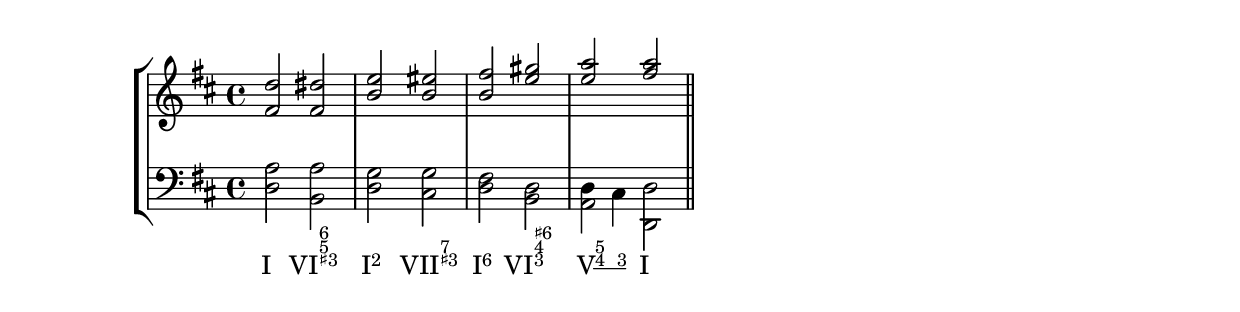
% cadenca.ly ::- a lilypond encoded cadence for demonstrating some
% capabilities of harmonyli.ly, a LilyPond library for integrating
% functional harmony analysis symbols into a score
%
% (c) 2019  Karsten Reincke (Frankfurt/Germany)
%
% This file is licensed under CC-BY-SA 4.0 international
% for details see https://creativecommons.org/licenses/by-sa/4.0/

\version "2.20.0"

\header { tagline = "" }
% harmonyli.ly :- a library for inserting Functional Harmony Analysis Symbols 
% into musical scores encoded in and created by LilyPOnd
%
% Copyright (c) 2019 Karsten Reincke, Frankfurt, Hans Blum
%
% release 1.2
%
% This file is distributed either under the terms of the MIT license or under 
% the terms of the GPLv3 license. Feel free to choose the distribution method 
% you prefer by deleting the unsuitable licensing statement (Don't delete both): 
%
% (a) If you want to use it under the terms of the MIT license erase the 
%     following GPLv3 licensing statement:
% (b) If you want to use harmonyli.ly under the terms of the GPLv2 license
%      erase the following MIT license text
%
% GPLv3-Licensing Statement
% -------------------------

% This program is free software: you can redistribute it and/or modify
% it under the terms of the GNU General Public License as published by
% the Free Software Foundation, either version 3 of the License, or
% (at your option) any later version.

% This program is distributed in the hope that it will be useful,
% but WITHOUT ANY WARRANTY; without even the implied warranty of
% MERCHANTABILITY or FITNESS FOR A PARTICULAR PURPOSE.  See the
% GNU General Public License for more details.

% You should have received a copy of the GNU General Public License
% along with this program.  If not, see <https://www.gnu.org/licenses/>.

% MIT-License and Licensing Statement
% --------------------------------------
% Copyright 2019 Karsten Reincke, Frankfurt

% Permission is hereby granted, free of charge, to any person 
% obtaining a copy of this software and associated documentation 
% files (the "Software"), to deal in the Software without 
% restriction, including without limitation the rights to use, 
% copy, modify, merge, publish, distribute, sublicense, and/or sell 
% copies of the Software, and to permit persons to whom the 
% Software is furnished to do so, subject to the following conditions:

% The above copyright notice and this permission notice shall be 
% included in all copies or substantial portions of the Software.

% THE SOFTWARE IS PROVIDED "AS IS", WITHOUT WARRANTY OF ANY KIND, 
% EXPRESS OR IMPLIED, INCLUDING BUT NOT LIMITED TO THE WARRANTIES 
% OF MERCHANTABILITY, FITNESS FOR A PARTICULAR PURPOSE AND 
% NONINFRINGEMENT. IN NO EVENT SHALL THE AUTHORS OR COPYRIGHT 
% HOLDERS BE LIABLE FOR ANY CLAIM, DAMAGES OR OTHER LIABILITY, 
% WHETHER IN AN ACTION OF CONTRACT, TORT OR OTHERWISE, ARISING 
% FROM, OUT OF OR IN CONNECTION WITH THE SOFTWARE OR THE USE 
% OR OTHER DEALINGS IN THE SOFTWARE.
%
% Some Compliance Hints: 
% ----------------------
% (A) MIT Usage
% -------------
% (1) For using harmonyli.ly compliantly it is sufficient if the
% MIT license text is part of this file.
% (2) For modifying harmonyli.ly compliantly or for using part of
% it, it is sufficient if the MIT license text is included in 
% all copies or substantial portions
% (3) Under the terms of the MIT license you may use harmonyli.ly
% as part of your overarching work and you may distribute this
% overarching complex as whole under any license you want. But
% you may not erase the MIT license text in this file or in
% all derived files - just as the MIT license requires:
%
% The above copyright notice and this permission notice shall be 
% included in all copies or substantial portions of the Software.
%
% (B) GPLv3 Usage
% ---------------
% If you prefer to distribute harmonyli.ly under the terms of the
% GPLv3, then you have to fulfill all requirements of the GPLv3,
% especially those of §4 and §5 (strong copyleft effect and so on)
% and those of §6 (Conveying Non-Source Forms)
%
%%%%%%%%%%%%%%%%%%%%%%%%%%%%%%%%%%%%%%%%%%%%%%%%%%%%%%%%%%%%%%%%%%%%

% Reference to groundwork
% -----------------------
% harmonyli.ly heavily uses ideas and code of Klaus Blum's groundwork which has 
% been published in the 'Lilypond Snippet Repository':
% -> http://lsr.di.unimi.it/LSR/Item?id=967
%
% In a mail from Nov. the 4th 2019 Klaus Blum explicitly approved that he 
% a) distributes his code under the terms of the (American) public domain 
% b) agrees to use his file as groundwork for harmonyli.ly
% c) to distribute the result under the terms of of a dual-license: the user 
%    shall be enabled to choose whether he wants to use it under the terms
%   of the GPLv3 or the MIT
%
% Just as Klaus Blum's groundwork, also harmonyli.ly uses some explanations of 
% Neil Puttock by which he described the use text span engraver.
% -> http://www.mail-archive.com/lilypond-user%40gnu.org/msg60732.html
%%%%%%%%%%%%%%%%%%%%%%%%%%%%%%%%%%%%%%%%%%%%%%%%%%%%%%%%%%%%%%%%%%%%

\version "2.20.0"


%%%%%%%%%%%%%%%%%%%%%%%%%%%%%%%%%%%%%%%%%%%%%%%%%%%%%%%%%%%%%%%%%%%%%%%%%%%
% For details of the implementation take a look at the tutorial in doc 
%%%%%%%%%%%%%%%%%%%%%%%%%%%%%%%%%%%%%%%%%%%%%%%%%%%%%%%%%%%%%%%%%%%%%%%%%%%%


% harmonyli.ly config area

% ImInfix

#(define imInfix "")


% ---------------------------------------------------------------------
% Harmonyli Interface No 1: The basic method for inserting all manually
% ---------------------------------------------------------------------

#(define-markup-command (addnum layout props adc adn ANL)
  (markup? markup? list?)
  (interpret-markup layout props
    (cond 
      ( (member adc ANL)
        #{
           \markup \numx #adn
        #}
      )
      ( else
        #{
           \markup  #adn 
        #}
      )
    )
  )
)
 
#(define-markup-command (has layout props RS SN BN aN bN cN dN eN CT fstl fstr NUNS)
  (markup? markup? markup? markup? markup? markup? markup? markup? markup? markup? markup? list?)
  (let* ((lCT (string-append "[" CT "]")))
    (if (equal? CT "")(set! lCT ""))
    (interpret-markup layout props
     #{
       \markup{
         \concat {
           $fstl
           \override #'(baseline-skip . 1.4)
           \center-column {
             \override #`(direction . ,UP)
             \override #'(baseline-skip . 2.0)
             \dir-column {
               \halign #CENTER
                \concat { $RS \tiny {  $lCT  } }
               \tiny
               \halign #CENTER
               $SN
             }
             \tiny
             $BN
           }
           \tiny
           \override #`(direction . ,UP)
           \override #'(baseline-skip . 0.8)
           \dir-column {
             " "
             {
               \override #`(direction . ,UP)
               \override #'(baseline-skip . 1.3)
               \dir-column { 
                 \addnum "a" $aN $NUNS  
                 \addnum "b" $bN $NUNS  
                 \addnum "c" $cN $NUNS
                 \addnum "d" $dN $NUNS   
                 \addnum "e" $eN $NUNS  
               }
             }
           }
           $fstr
         }
       }
     #}
 )))
 

#(define-markup-command 
  (rfhas layout props 
    RSl SNl BNl aNl bNl cNl dNl eNl CTl fstll fstrl NUNSl
    RSr SNr BNr aNr bNr cNr dNr eNr CTr fstlr fstrr NUNSr
    )
  ( markup? markup? markup? markup? markup? markup? markup? markup? markup?
    markup? markup? list?
    markup? markup? markup? markup? markup? markup? markup?
    markup? markup? markup? markup? list?
  )

    (interpret-markup layout props
     #{
        \markup{
          \concat {
            \box
            \concat {
              \has #RSl #SNl #BNl #aNl #bNl #cNl #dNl #eNl #CTl $fstll $fstrl #NUNSl
              " ⇨ "
              \has #RSr #SNr #BNr #aNr #bNr #cNr #dNr #eNr #CTr $fstlr $fstrr  #NUNSr
            }
            " "
          }      
        }
     #}
 ))
 
% ------------------------------------------------------------------------------
% Harmonyli Interface No 2.A: The core method for inserting only relevant values
% ------------------------------------------------------------------------------

#(define BNoteKey "B")
#(define SNoteKey "S")
#(define aNoteKey "a")
#(define bNoteKey "b")
#(define cNoteKey "c")
#(define dNoteKey "d")
#(define eNoteKey "e")
#(define fsKeyL "fl")
#(define fsKeyR "fr")
#(define nuKey "n")

#(define RsSpec "T")
#(define RsCont "C")

#(define NBNoteKey "nB")
#(define NSNoteKey "nS")
#(define NaNoteKey "na")
#(define NbNoteKey "nb")
#(define NcNoteKey "nc")
#(define NdNoteKey "nd")
#(define NeNoteKey "ne")
#(define NRsSpec "nT")
#(define NRsCont "nC")
#(define NfsKeyL "nfl")
#(define NfsKeyR "nfr")
#(define NnuKey "nn")

#(define BNoteDValue "")
#(define SNoteDValue "")
#(define aNoteDValue "")
#(define bNoteDValue "")
#(define cNoteDValue "")
#(define dNoteDValue "")
#(define eNoteDValue "")
#(define fsDValue "") 
#(define RsSpecDValue "")
#(define RsContDValue "")

#(define nuDValue (list ))

% The RS can be crossed out and or doubled To express the combinations
% we invent a parameter RS taking the values [ n (normal) | x | d | xd ]
% x

% evaluating the arguments:
% gets the associatedList and the key of the wanted RFS element
% if any pair in the list contains the key, it returns the value
% defined in the pair, otherwise it returns the default value
#(define (assign keyValue assocList defaultValue)
  (string? list?)
  (let* ((localPair (assoc keyValue assocList)))
    (if localPair (cdr localPair) defaultValue)
  )
)

% INTERFACE 2.A
% returns the Riemann Function Symbol as markup
#(define-markup-command (setHas layout props RS AL)
  (markup? list?)
  (let*
    ( 
      (lRS (assign RsSpec AL RsSpecDValue ))
      (lBN (assign BNoteKey AL BNoteDValue))
      (lSN (assign SNoteKey AL SNoteDValue))
      (laN (assign aNoteKey AL aNoteDValue))
      (lbN (assign bNoteKey AL bNoteDValue))
      (lcN (assign cNoteKey AL cNoteDValue))
      (ldN (assign dNoteKey AL dNoteDValue))
      (leN (assign eNoteKey AL eNoteDValue))
      (lCT (assign RsCont AL RsContDValue))
      (lFSl (assign fsKeyL AL fsDValue))
      (lFSr (assign fsKeyR AL fsDValue))
      (lnu (assign nuKey AL nuDValue ))
    )
  
    (interpret-markup layout props
      (cond
        ( (equal? lRS "d")
          #{
             \markup \has \double #RS #lSN #lBN  #laN #lbN #lcN #ldN #leN #lCT #lFSl #lFSr #lnu
          #}
        )
        ( (equal? lRS "x")
          #{
             \markup \has \crossout #RS #lSN #lBN  #laN #lbN #lcN #ldN #leN #lCT #lFSl #lFSr #lnu
          #}
        )
        ( (equal? lRS "xd")
          #{
             \markup \has \crossout \double #RS #lSN #lBN  #laN #lbN #lcN #ldN #leN #lCT #lFSl #lFSr #lnu
          #}
        )
        ( (equal? lRS "dx")
          #{
             \markup \has \crossout \double #RS #lSN #lBN  #laN #lbN #lcN #ldN #leN #lCT #lFSl #lFSr #lnu
          #}
        )
        ( else
          #{
             \markup \has #RS #lSN #lBN  #laN #lbN #lcN #ldN #leN #lCT #lFSl #lFSr #lnu
          #}
        )
      )
    )
   )
 )





% INTERFACE 2.A
% returns the Riemann Function Symbol as markup
#(define-markup-command (setRfHas layout props RSl RSr AL)
  (markup? markup? list?)
  (let*
    ( (lBNl (assign BNoteKey AL BNoteDValue))
      (lSNl (assign SNoteKey AL SNoteDValue))
      (laNl (assign aNoteKey AL aNoteDValue))
      (lbNl (assign bNoteKey AL bNoteDValue))
      (lcNl (assign cNoteKey AL cNoteDValue))
      (ldNl (assign dNoteKey AL dNoteDValue))
      (leNl (assign eNoteKey AL eNoteDValue))
      (lRSl (assign RsSpec AL RsSpecDValue ))
      (lCTl (assign RsCont AL RsContDValue)) 
      (lFSll (assign fsKeyL AL fsDValue))
      (lFSrl (assign fsKeyR AL fsDValue))
      (lnul (assign nuKey AL nuDValue ))
                
      (lBNr (assign NBNoteKey AL BNoteDValue))
      (lSNr (assign NSNoteKey AL SNoteDValue))
      (laNr (assign NaNoteKey AL aNoteDValue))
      (lbNr (assign NbNoteKey AL bNoteDValue))
      (lcNr (assign NcNoteKey AL cNoteDValue))
      (ldNr (assign NdNoteKey AL dNoteDValue))
      (leNr (assign NeNoteKey AL eNoteDValue))
      (lRSr (assign NRsSpec AL RsSpecDValue ))
      (lCTr (assign NRsCont AL RsContDValue))      
      (lFSlr (assign NfsKeyL AL fsDValue))
      (lFSrr (assign NfsKeyR AL fsDValue))
      (lnur (assign nuKey AL nuDValue ))
    )
  
    (interpret-markup layout props
      (cond
        ;; ---------- combinations with left double
        ( (and (equal? lRSl "d") (equal? lRSr "d"))
          #{
             \markup \rfhas 
                \double #RSl #lSNl #lBNl  #laNl #lbNl #lcNl #ldNl #leNl #lCTl #lFSll #lFSrl #lnul
                \double #RSr #lSNr #lBNr  #laNr #lbNr #lcNr #ldNr #leNr #lCTr #lFSlr #lFSrr #lnur
          #}
        )
        ( (and (equal? lRSl "d") (equal? lRSr "x"))
          #{
             \markup \rfhas   
                \double #RSl #lSNl #lBNl  #laNl #lbNl #lcNl #ldNl #leNl #lCTl #lFSll #lFSrl #lnul
                \crossout #RSr #lSNr #lBNr  #laNr #lbNr #lcNr #ldNr #leNr #lCTr #lFSlr #lFSrr #lnur          
          #}
        )
         ( (and (equal? lRSl "d") (equal? lRSr "dx"))
          #{
             \markup \rfhas   
                \double #RSl #lSNl #lBNl  #laNl #lbNl #lcNl #ldNl #leNl #lCTl #lFSll #lFSrl #lnul
                \crossout \double #RSr #lSNr #lBNr  #laNr #lbNr #lcNr #ldNr #leNr #lCTr #lFSlr #lFSrr #lnur             
          #}
        )
         ( (and (equal? lRSl "d") (equal? lRSr "xd"))
          #{
             \markup \rfhas  
                \double #RSl #lSNl #lBNl  #laNl #lbNl #lcNl #ldNl #leNl #lCTl #lFSll #lFSrl #lnul
                \crossout \double #RSr #lSNr #lBNr  #laNr #lbNr #lcNr #ldNr #leNr #lCTr #lFSlr #lFSrr #lnur            
          #}
        )
        ( (and (equal? lRSl "d") (equal? lRSr ""))
          #{
             \markup \rfhas  
                \double #RSl #lSNl #lBNl  #laNl #lbNl #lcNl #ldNl #leNl #lCTl #lFSll #lFSrl #lnul
                #RSr #lSNr #lBNr  #laNr #lbNr #lcNr #ldNr #leNr #lCTr #lFSlr #lFSrr #lnur      
          #}
        )
        ;; ---------- combinations with left crossout
        ( (and (equal? lRSl "x") (equal? lRSr "d"))
          #{
             \markup \rfhas  
                \crossout #RSl #lSNl #lBNl  #laNl #lbNl #lcNl #ldNl #leNl #lCTl #lFSll #lFSrl #lnul
                \double #RSr #lSNr #lBNr  #laNr #lbNr #lcNr #ldNr #leNr #lCTr #lFSlr #lFSrr #lnur            
          #}
        )
        ( (and (equal? lRSl "x") (equal? lRSr "x"))
          #{
             \markup \rfhas  
                \crossout #RSl #lSNl #lBNl  #laNl #lbNl #lcNl #ldNl #leNl #lCTl #lFSll #lFSrl #lnul
                \crossout #RSr #lSNr #lBNr  #laNr #lbNr #lcNr #ldNr #leNr #lCTr #lFSlr #lFSrr #lnur          
          #}
        )
         ( (and (equal? lRSl "x") (equal? lRSr "dx"))
          #{
             \markup \rfhas  
                \crossout #RSl #lSNl #lBNl  #laNl #lbNl #lcNl #ldNl #leNl #lCTl #lFSll #lFSrl #lnul
                \crossout \double #RSr #lSNr #lBNr  #laNr #lbNr #lcNr #ldNr #leNr #lCTr #lFSlr #lFSrr #lnur            
          #}
        )
         ( (and (equal? lRSl "x") (equal? lRSr "xd"))
          #{
             \markup \rfhas  
                \crossout #RSl #lSNl #lBNl  #laNl #lbNl #lcNl #ldNl #leNl #lCTl #lFSll #lFSrl #lnul
                \crossout \double #RSr #lSNr #lBNr  #laNr #lbNr #lcNr #ldNr #leNr #lCTr #lFSlr #lFSrr #lnur           
          #}
        )
        ( (and (equal? lRSl "x") (equal? lRSr ""))
          #{
             \markup \rfhas  
                \crossout #RSl #lSNl #lBNl  #laNl #lbNl #lcNl #ldNl #leNl #lCTl #lFSll #lFSrl #lnul
                #RSr #lSNr #lBNr  #laNr #lbNr #lcNr #ldNr #leNr #lCTr #lFSlr #lFSrr #lnur        
          #}
        )
        ;; ---------- combinations with left crossout double (dx)
        ( (and (equal? lRSl "dx") (equal? lRSr "d"))
          #{
             \markup \rfhas          
                \crossout \double #RSl #lSNl #lBNl  #laNl #lbNl #lcNl #ldNl #leNl #lCTl #lFSll #lFSrl #lnul
                \double #RSr #lSNr #lBNr  #laNr #lbNr #lcNr #ldNr #leNr #lCTr #lFSlr #lFSrr #lnur       
          #}
        )
        ( (and (equal? lRSl "dx") (equal? lRSr "x"))
          #{
             \markup \rfhas  
                \crossout \double #RSl #lSNl #lBNl  #laNl #lbNl #lcNl #ldNl #leNl #lCTl #lFSll #lFSrl #lnul
               \crossout #RSr #lSNr #lBNr  #laNr #lbNr #lcNr #ldNr #leNr #lCTr #lFSlr #lFSrr #lnur         
          #}
        )
         ( (and (equal? lRSl "dx") (equal? lRSr "dx"))
          #{
             \markup \rfhas  
                \crossout \double #RSl #lSNl #lBNl  #laNl #lbNl #lcNl #ldNl #leNl #lCTl #lFSll #lFSrl #lnul
                \crossout \double #RSr #lSNr #lBNr  #laNr #lbNr #lcNr #ldNr #leNr #lCTr #lFSlr #lFSrr #lnur           
          #}
        )
         ( (and (equal? lRSl "dx") (equal? lRSr "xd"))
          #{
             \markup \rfhas  
                \crossout \double #RSl #lSNl #lBNl  #laNl #lbNl #lcNl #ldNl #leNl #lCTl #lFSll #lFSrl #lnul
                \crossout \double #RSr #lSNr #lBNr  #laNr #lbNr #lcNr #ldNr #leNr #lCTr #lFSlr #lFSrr #lnur           
          #}
        )
        ( (and (equal? lRSl "dx") (equal? lRSr ""))
          #{
             \markup \rfhas  
                \crossout \double #RSl #lSNl #lBNl  #laNl #lbNl #lcNl #ldNl #leNl #lCTl #lFSll #lFSrl #lnul
                #RSr #lSNr #lBNr  #laNr #lbNr #lcNr #ldNr #leNr #lCTr #lFSlr #lFSrr #lnur        
          #}
        )
        ;; ---------- combinations with left crossout double (xd)
        ( (and (equal? lRSl "xd") (equal? lRSr "d"))
          #{
             \markup \rfhas  
                \crossout \double #RSl #lSNl #lBNl  #laNl #lbNl #lcNl #ldNl #leNl #lCTl #lFSll #lFSrl #lnul
                \double #RSr #lSNr #lBNr  #laNr #lbNr #lcNr #ldNr #leNr #lCTr #lFSlr #lFSrr #lnur         
          #}
        )
        ( (and (equal? lRSl "xd") (equal? lRSr "x"))
          #{
             \markup \rfhas  
                \crossout \double #RSl #lSNl #lBNl  #laNl #lbNl #lcNl #ldNl #leNl #lCTl #lFSll #lFSrl #lnul
                \crossout #RSr #lSNr #lBNr  #laNr #lbNr #lcNr #ldNr #leNr #lCTr #lFSlr #lFSrr #lnur          
          #}
        )
         ( (and (equal? lRSl "xd") (equal? lRSr "dx"))
          #{
             \markup \rfhas  
                \crossout \double #RSl #lSNl #lBNl  #laNl #lbNl #lcNl #ldNl #leNl #lCTl #lFSll #lFSrl #lnul
                \crossout \double #RSr #lSNr #lBNr  #laNr #lbNr #lcNr #ldNr #leNr #lCTr #lFSlr #lFSrr #lnur           
          #}
        )
         ( (and (equal? lRSl "xd") (equal? lRSr "xd"))
          #{
             \markup \rfhas  
                \crossout \double #RSl #lSNl #lBNl  #laNl #lbNl #lcNl #ldNl #leNl #lCTl #lFSll #lFSrl #lnul
                \crossout \double #RSr #lSNr #lBNr  #laNr #lbNr #lcNr #ldNr #leNr #lCTr #lFSlr #lFSrr #lnur            
          #}
        )
        ( (and (equal? lRSl "xd") (equal? lRSr ""))
          #{
             \markup \rfhas  
                \crossout \double #RSl #lSNl #lBNl  #laNl #lbNl #lcNl #ldNl #leNl #lCTl #lFSll #lFSrl #lnul
                #RSr #lSNr #lBNr  #laNr #lbNr #lcNr #ldNr #leNr #lCTr #lFSlr #lFSrr #lnur          
          #}
        )
        ;; ---------- combinations with left pure
        ( (and (equal? lRSl "") (equal? lRSr "d"))
          #{
             \markup \rfhas  
                #RSl #lSNl #lBNl  #laNl #lbNl #lcNl #ldNl #leNl #lCTl #lFSll #lFSrl #lnul
                \double #RSr #lSNr #lBNr  #laNr #lbNr #lcNr #ldNr #leNr #lCTr #lFSlr #lFSrr #lnur            
          #}
        )
        ( (and (equal? lRSl "") (equal? lRSr "x"))
          #{
             \markup \rfhas  
                #RSl #lSNl #lBNl  #laNl #lbNl #lcNl #ldNl #leNl #lCTl #lFSll #lFSrl #lnul
                \crossout #RSr #lSNr #lBNr  #laNr #lbNr #lcNr #ldNr #leNr #lCTr #lFSlr #lFSrr #lnur           
          #}
        )
         ( (and (equal? lRSl "") (equal? lRSr "dx"))
          #{
             \markup \rfhas  
                #RSl #lSNl #lBNl  #laNl #lbNl #lcNl #ldNl #leNl #lCTl #lFSll #lFSrl #lnul
                \crossout \double #RSr #lSNr #lBNr  #laNr #lbNr #lcNr #ldNr #leNr #lCTr #lFSlr #lFSrr #lnur            
          #}
        )
         ( (and (equal? lRSl "") (equal? lRSr "xd"))
          #{
             \markup \rfhas  
                #RSl #lSNl #lBNl  #laNl #lbNl #lcNl #ldNl #leNl #lCTl #lFSll #lFSrl #lnul
                \crossout \double #RSr #lSNr #lBNr  #laNr #lbNr #lcNr #ldNr #leNr #lCTr #lFSlr #lFSrr #lnur           
          #}
        )

        ( else
          #{
             \markup \rfhas 
                #RSl #lSNl #lBNl  #laNl #lbNl #lcNl #ldNl #leNl #lCTl #lFSll #lFSrl #lnul
                #RSr #lSNr #lBNr  #laNr #lbNr #lcNr #ldNr #leNr #lCTr #lFSlr #lFSrr #lnur         
         #}
        )
      )
    )
   )
 )

% ------------------------------------------------------------------------------
% Harmonyli Interface No 2.B: Functions to use intermediary areas
% ------------------------------------------------------------------------------

% returns the Riemann Function Symbol as markup
#(define-markup-command (setImHas layout props RS AL)
  (markup? list?)
  (let*
    ( (lBN (assign BNoteKey AL BNoteDValue))
      (lSN (assign SNoteKey AL SNoteDValue))
      (laN (assign aNoteKey AL aNoteDValue))
      (lbN (assign bNoteKey AL bNoteDValue))
      (lcN (assign cNoteKey AL cNoteDValue))
      (ldN (assign dNoteKey AL dNoteDValue))
      (leN (assign eNoteKey AL eNoteDValue))
      (lRS (assign RsSpec AL RsSpecDValue ))
      (lCT (assign RsCont AL RsContDValue))
      (lFSl (assign fsKeyL AL fsDValue))
      (lFSr (assign fsKeyR AL fsDValue))
      (lnu (assign nuKey AL nuDValue ))
    )
    (set! lFSl (string-append lFSl "(" imInfix  ))
    (set! lFSr (string-append imInfix  ")" lFSr ))
    (interpret-markup layout props
      (cond
        ( (equal? lRS "d")
          #{
             \markup \has \double #RS #lSN #lBN  #laN #lbN #lcN #ldN #leN #lCT #lFSl #lFSr #lnu
          #}
        )
        ( (equal? lRS "x")
          #{
             \markup \has \crossout #RS #lSN #lBN  #laN #lbN #lcN #ldN #leN #lCT #lFSl #lFSr #lnu
          #}
        )
        ( (equal? lRS "xd")
          #{
             \markup \has \crossout \double #RS #lSN #lBN  #laN #lbN #lcN #ldN #leN #lCT #lFSl #lFSr #lnu
          #}
        )
        ( (equal? lRS "dx")
          #{
             \markup \has \crossout \double #RS #lSN #lBN  #laN #lbN #lcN #ldN #leN #lCT #lFSl #lFSr #lnu
          #}
        )
        ( else
          #{
             \markup \has #RS #lSN #lBN  #laN #lbN #lcN #ldN #leN #lCT #lFSl #lFSr #lnu
          #}
        )
      )
    )
   )
 )

% returns the Riemann Function Symbol as markup
#(define-markup-command (openImRow layout props RS AL)
  (markup? list?)
  (let*
    ( (lBN (assign BNoteKey AL BNoteDValue))
      (lSN (assign SNoteKey AL SNoteDValue))
      (laN (assign aNoteKey AL aNoteDValue))
      (lbN (assign bNoteKey AL bNoteDValue))
      (lcN (assign cNoteKey AL cNoteDValue))
      (ldN (assign dNoteKey AL dNoteDValue))
      (leN (assign eNoteKey AL eNoteDValue))
      (lRS (assign RsSpec AL RsSpecDValue ))
      (lCT (assign RsCont AL RsContDValue))
      (lFSl (assign fsKeyL AL fsDValue))
      (lFSr (assign fsKeyR AL fsDValue))
      (lnu (assign nuKey AL nuDValue ))
    )
    (set! lFSl (string-append lFSl "(" imInfix ))
    (interpret-markup layout props
      (cond
        ( (equal? lRS "d")
          #{
             \markup \has \double #RS #lSN #lBN  #laN #lbN #lcN #ldN #leN #lCT #lFSl #lFSr #lnu
          #}
        )
        ( (equal? lRS "x")
          #{
             \markup \has \crossout #RS #lSN #lBN  #laN #lbN #lcN #ldN #leN #lCT #lFSl #lFSr #lnu
          #}
        )
        ( (equal? lRS "xd")
          #{
             \markup \has \crossout \double #RS #lSN #lBN  #laN #lbN #lcN #ldN #leN #lCT #lFSl #lFSr #lnu
          #}
        )
        ( (equal? lRS "dx")
          #{
             \markup \has \crossout \double #RS #lSN #lBN  #laN #lbN #lcN #ldN #leN #lCT #lFSl #lFSr #lnu
          #}
        )
        ( else
          #{
             \markup \has #RS #lSN #lBN  #laN #lbN #lcN #ldN #leN #lCT #lFSl #lFSr #lnu
          #}
        )
      )
    )
   )
 )

% returns the Riemann Function Symbol as markup
#(define-markup-command (closeImRow layout props RS AL)
  (markup? list?)
  (let*
    ( (lBN (assign BNoteKey AL BNoteDValue))
      (lSN (assign SNoteKey AL SNoteDValue))
      (laN (assign aNoteKey AL aNoteDValue))
      (lbN (assign bNoteKey AL bNoteDValue))
      (lcN (assign cNoteKey AL cNoteDValue))
      (ldN (assign dNoteKey AL dNoteDValue))
      (leN (assign eNoteKey AL eNoteDValue))
      (lRS (assign RsSpec AL RsSpecDValue ))
      (lCT (assign RsCont AL RsContDValue))
      (lFSl (assign fsKeyL AL fsDValue))
      (lFSr (assign fsKeyR AL fsDValue))
      (lnu (assign nuKey AL nuDValue ))
    )
    (set! lFSr (string-append imInfix ")" lFSr ))
    (interpret-markup layout props
      (cond
        ( (equal? lRS "d")
          #{
             \markup \has \double #RS #lSN #lBN  #laN #lbN #lcN #ldN #leN #lCT #lFSl #lFSr #lnu
          #}
        )
        ( (equal? lRS "x")
          #{
             \markup \has \crossout #RS #lSN #lBN  #laN #lbN #lcN #ldN #leN #lCT #lFSl #lFSr #lnu
          #}
        )
        ( (equal? lRS "xd")
          #{
             \markup \has \crossout \double #RS #lSN #lBN  #laN #lbN #lcN #ldN #leN #lCT #lFSl #lFSr #lnu
          #}
        )
        ( (equal? lRS "dx")
          #{
             \markup \has \crossout \double #RS #lSN #lBN  #laN #lbN #lcN #ldN #leN #lCT #lFSl #lFSr #lnu
          #}
        )
        ( else
          #{
             \markup \has #RS #lSN #lBN  #laN #lbN #lcN #ldN #leN #lCT #lFSl #lFSr #lnu
          #}
        )
      )
    )
   )
 )

% ------------------------------------------------------------------------------
% Harmonyli Interface No 2.C: Functions to use zoom in analyses
% ------------------------------------------------------------------------------

initTextSpan =
#(define-music-function (parser location fText) (string?)
   #{
     \once \override TextSpanner #'direction = #DOWN
     \once \override TextSpanner #'style = #'line
     \once \override TextSpanner #'outside-staff-priority = ##f
     \once \override TextSpanner #'padding = #-0.6 % sets the distance of the line from the lyrics
     \once \override TextSpanner #'bound-details =
     #`((left . ((Y . 0)
                 (padding . 0)
                 (attach-dir . ,LEFT)))
        (left-broken . ((end-on-note . #t)))
        (right . ((Y . 0)
                  (padding . 0)
                  (attach-dir . ,RIGHT))))
     \once \override TextSpanner.bound-details.left.text = $fText
   #})


#(define-markup-command (openZoomRow layout props RS AL)
  (markup? list?)
  (let*
    ( (lBN (assign BNoteKey AL BNoteDValue))
      (lSN (assign SNoteKey AL SNoteDValue))
      (laN (assign aNoteKey AL aNoteDValue))
      (lbN (assign bNoteKey AL bNoteDValue))
      (lcN (assign cNoteKey AL cNoteDValue))
      (ldN (assign dNoteKey AL dNoteDValue))
      (leN (assign eNoteKey AL eNoteDValue))
      (lRS (assign RsSpec AL RsSpecDValue ))
      (lCT (assign RsCont AL RsContDValue))
      (lFSl (assign fsKeyL AL fsDValue))
      (lFSr (assign fsKeyR AL fsDValue))
      (lnu (assign nuKey AL nuDValue ))
    )
 
    (interpret-markup layout props
      (cond
        ( (equal? lRS "d")
          #{
             \markup \has \double #RS #lSN #lBN  #laN #lbN #lcN #ldN #leN #lCT #lFSl #lFSr #lnu
          #}
        )
        ( (equal? lRS "x")
          #{
             \markup \has \crossout #RS #lSN #lBN  #laN #lbN #lcN #ldN #leN #lCT #lFSl #lFSr #lnu
          #}
        )
        ( (equal? lRS "xd")
          #{
             \markup \has \crossout \double #RS #lSN #lBN  #laN #lbN #lcN #ldN #leN #lCT #lFSl #lFSr #lnu
          #}
        )
        ( (equal? lRS "dx")
          #{
             \markup \has \crossout \double #RS #lSN #lBN  #laN #lbN #lcN #ldN #leN #lCT #lFSl #lFSr #lnu
          #}
        )
        ( else
          #{
             \markup \has #RS #lSN #lBN  #laN #lbN #lcN #ldN #leN #lCT #lFSl #lFSr #lnu
          #}
        )
      )
    )
   )
 )

#(define-markup-command (openImZoomRow layout props RS AL)
  (markup? list?)
  (let*
    ( 
      (lRS (assign RsSpec AL RsSpecDValue ))    
      (lBN (assign BNoteKey AL BNoteDValue))
      (lSN (assign SNoteKey AL SNoteDValue))
      (laN (assign aNoteKey AL aNoteDValue))
      (lbN (assign bNoteKey AL bNoteDValue))
      (lcN (assign cNoteKey AL cNoteDValue))
      (ldN (assign dNoteKey AL dNoteDValue))
      (leN (assign eNoteKey AL eNoteDValue))
      (lCT (assign RsCont AL RsContDValue))
      (lFSl (assign fsKeyL AL fsDValue))
      (lFSr (assign fsKeyR AL fsDValue))
      (lnu (assign nuKey AL nuDValue ))
    )
    (set! lFSl (string-append lFSl "(" imInfix ))
    (interpret-markup layout props
      (cond
        ( (equal? lRS "d")
          #{
             \markup \has \double #RS #lSN #lBN  #laN #lbN #lcN #ldN #leN #lCT #lFSl #lFSr #lnu
          #}
        )
        ( (equal? lRS "x")
          #{
             \markup \has \crossout #RS #lSN #lBN  #laN #lbN #lcN #ldN #leN #lCT #lFSl #lFSr #lnu
          #}
        )
        ( (equal? lRS "xd")
          #{
             \markup \has \crossout \double #RS #lSN #lBN  #laN #lbN #lcN #ldN #leN #lCT #lFSl #lFSr #lnu
          #}
        )
        ( (equal? lRS "dx")
          #{
             \markup \has \crossout \double #RS #lSN #lBN  #laN #lbN #lcN #ldN #leN #lCT #lFSl #lFSr #lnu
          #}
        )
        ( else
          #{
             \markup \has #RS #lSN #lBN  #laN #lbN #lcN #ldN #leN #lCT #lFSl #lFSr #lnu
          #}
        )
      )
    )
   )
 )


#(define-markup-command (expZoomRow layout props AL)
  (list?)
  (let*
    ( (lBN (assign BNoteKey AL BNoteDValue))
      (laN (assign aNoteKey AL aNoteDValue))
      (lbN (assign bNoteKey AL bNoteDValue))
      (lcN (assign cNoteKey AL cNoteDValue))
      (ldN (assign dNoteKey AL dNoteDValue))
      (leN (assign eNoteKey AL eNoteDValue))
      (lnu (assign nuKey AL nuDValue ))
    )
  
    (interpret-markup layout props
     #{
         \markup \has " " "" #lBN #laN #lbN #lcN #ldN #leN "" "" "" #lnu
     #}
    )
   )
 )


#(define-markup-command (closeImZoomRow layout props AL)
  (list?)
  (let*
    ( (lBN (assign BNoteKey AL BNoteDValue))
      (laN (assign aNoteKey AL aNoteDValue))
      (lbN (assign bNoteKey AL bNoteDValue))
      (lcN (assign cNoteKey AL cNoteDValue))
      (ldN (assign dNoteKey AL dNoteDValue))
      (leN (assign eNoteKey AL eNoteDValue))
      (lFSr (assign fsKeyR AL fsDValue))
      (lnu (assign nuKey AL nuDValue ))
    )
    (set! lFSr (string-append imInfix ")" lFSr) )
    (interpret-markup layout props
      #{ \markup \has " " "" #lBN  #laN #lbN #lcN #ldN #leN "" "" #lFSr #lnu #}
    )
   )
 )
% -----------------------------------------------------------------------------
% Harmonyli Interface No 3: Some often used RFS (= instantiation of level 2)
% ------------------------------------------------------------------------------

#(define-markup-command (FHAS layout props rs)
  (markup?)
  (interpret-markup layout props
    #{ \markup \setHas #rs #'() #}
   )
 )


#(define-markup-command (FHASth layout props rs)
  (markup?)
  (interpret-markup layout props
    #{ \markup \setHas #rs #'(("B"."3") ) #}
   )
 ) 
 

#(define-markup-command (Dsept layout props)
  ()
  (interpret-markup layout props
    #{ \markup \setHas "D" #'(("a"."7") ) #}
   )
 )

#(define-markup-command (Dseptnone layout props)
  ()
  (interpret-markup layout props
    #{ \markup \setHas "D" #'(("a"."7")("b"."9")) #}
   )
 )
 
% ---------------------------------------------------------------
%               Extender lines
% The text parameter "fText" will be placed at the left end of the extender.
% It will only consist of some spaces to move the left end a little forward.
% ---------------------------------------------------------------

fExtend =
#(define-music-function (parser location fText) (string?)
   #{
     \once \override TextSpanner #'direction = #DOWN
     \once \override TextSpanner #'style = #'line
     \once \override TextSpanner #'outside-staff-priority = ##f
     \once \override TextSpanner #'padding = #-0.6 % sets the distance of the line from the lyrics
     \once \override TextSpanner #'bound-details =
     #`((left . ((Y . 0)
                 (padding . 0)
                 (attach-dir . ,LEFT)))
        (left-broken . ((end-on-note . #t)))
        (right . ((Y . 0)
                  (padding . 0)
                  (attach-dir . ,RIGHT))))
     \once \override TextSpanner.bound-details.left.text = $fText
   #})

% ---------------------------------------------------------------
% ----- cross out the letter for "shortened dominants" (where base is omitted):
% ---------------------------------------------------------------

#(define-markup-command (crossout layout props letter)
   (markup?)
   (interpret-markup layout props
     #{
       \markup{
         \concat {
           \override #'(baseline-skip . 0.4)
           \left-column {
             $letter
             \with-dimensions #'(-0.0 . 0.0) #'(0 . 0)
             \translate-scaled #'(-0.3 . 0.3)
             \with-dimensions #'(-0.0 . 0.0) #'(0 . 0)
             \draw-line #'(2.3 . 1.8)
           }
         }
       }
     #}))

#(define-markup-command (numx layout props num)
   (markup?)
   (interpret-markup layout props
     #{
       \markup{
         \concat {
           \override #'(baseline-skip . 0)
           \left-column {
             $num
             \with-dimensions #'(-0.0 . 0.0) #'(0 . 0)
             \translate-scaled #'(-0.1 . 0.1)
             \with-dimensions #'(-0.0 . 0.0) #'(0 . 0)
             \draw-line #'(1.2 . 1.2)
           }
         }
       }
     #}))

% ---------------------------------------------------------------
% ----- double-printed letters for double dominant or double subdominant:
% ---------------------------------------------------------------

#(define-markup-command (double layout props letter)
   (markup?)
   (interpret-markup layout props
     #{
       \markup{
         \concat {
           \override #'(baseline-skip . 0.4)
           \left-column {
             $letter
             \with-dimensions #'(-0.4 . 0.6) #'(0 . 0)
             $letter
           }
         }
       }
     #}))

%%%%%%%%%%%%%%%%%%%%%%%%%%%%%%%%%%%%%%%%%%%%%%%%%%%%%%%%%%%%%%%%%%%%%%%%%%%
% This is a proposal for an improved function 'double' which unfortunately
% needs LilyPond 2.19.x
% #(define-markup-command (double layout props letter)
%   (markup?)
%   (interpret-markup layout props
%     #{
%       \markup{
%         \overlay {
%           $letter
%           \translate-scaled #'(0.4 . -0.4)
%           $letter
%         }
%       }
%     #}))
%%%%%%%%%%%%%%%%%%%%%%%%%%%%%%%%%%%%%%%%%%%%%%%%%%%%%%%%%%%%%%%%%%%%%%%%






  
\score {
  \new StaffGroup {
    \time 4/4
    <<
      \new Staff {
        \relative d' {
          \clef "treble"
          \key d \major  
          \stemUp
         < fis  d'>2    
          < fis  dis'>2   
          < b  e>2        
          < b  eis>2        
          | 
          < b fis'>2  
          < e gis >2 
          < e a >2
          < a fis>2       
          \bar "||"
        }
  
      }
      \new Staff {
        \relative d { 
          \clef "bass"
          \key d \major  
          \stemDown
          < d a'>2                              
          < b a'>2                   
          < d g>2                
          < cis g'>2                                    
          |
          < d fis>2                      
          < b d>2                  
          <<
            { a2   }
            { d4 cis4 }
          >> 
          < d, d'>2       
          \bar "||"
        } 
                % TODO: fstring nicht ausgewertet1
        \addlyrics {
          \markup \setHas "I" #'(("fr" . " "))
          \markup \setHas "VI" #'(("a" . "♯3")("b" . "5")("c" . "6")("fr" . " "))
          \markup \setHas "I" #'(("a" . "2")("fr" . " "))
          \markup \setHas "VII" #'(("a" . "♯3")("b" . "7")("fl" . " ")("fr" . " "))
          \markup \setHas "I" #'(("a" . "6")("fr" . " ")("fr" . " ")) 
          \markup \setHas "VI" #'(("a" . "3")("b" . "4")("c" . "♯6")("fr" . " ")) 
                 
          \initTextSpan "  "
          \markup \openZoomRow "V" #'(("a"."4")("b"."5")("fl" . " ")) 
          \startTextSpan
          \markup \expZoomRow #'(("a"."3")("fr" . " ")) 
          \stopTextSpan
  
          \markup \setHas "I" #'(("fr" . " "))
        }   
      }
    >>
  }
  \layout {
    \context {
      \Lyrics
      \consists "Text_spanner_engraver"
    }
  }
  \midi {}
}

